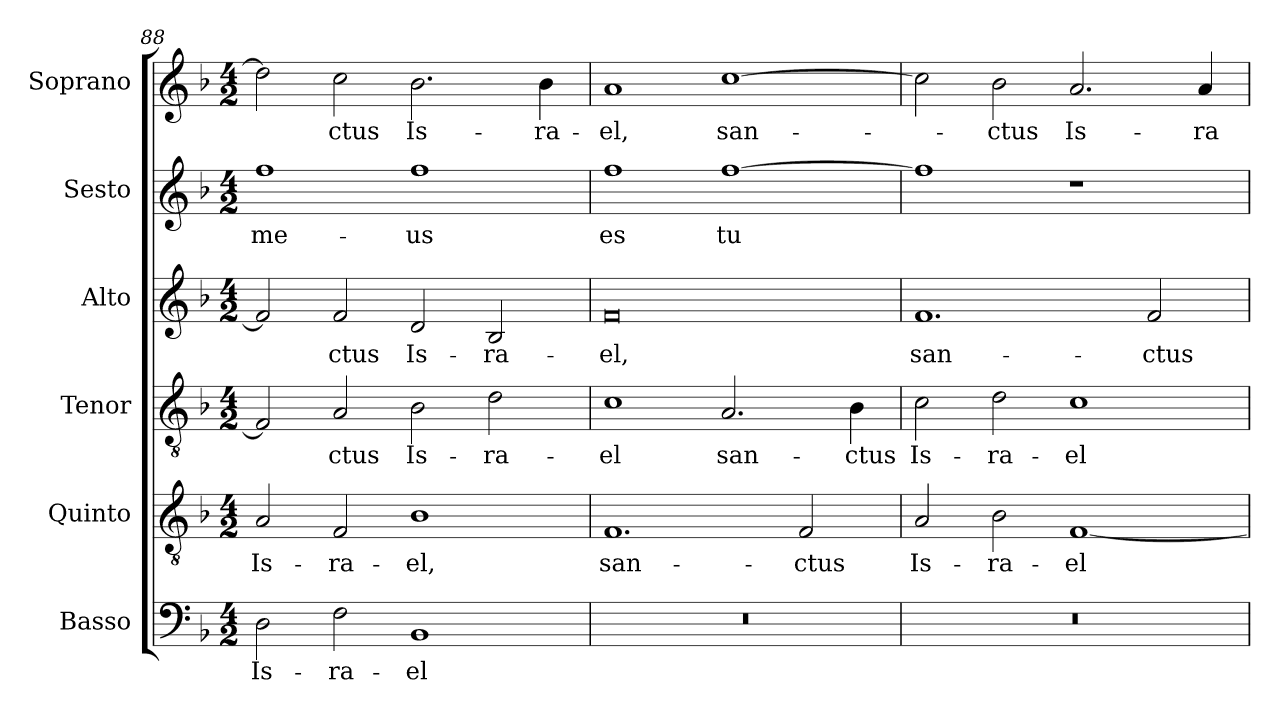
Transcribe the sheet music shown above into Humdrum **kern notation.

**kern	**text	**kern	**text	**kern	**text	**kern	**text	**kern	**text	**kern	**text
*part6	*part6	*part5	*part5	*part4	*part4	*part3	*part3	*part2	*part2	*part1	*part1
*staff6	*staff6	*staff5	*staff5	*staff4	*staff4	*staff3	*staff3	*staff2	*staff2	*staff1	*staff1
*I"Basso	*	*I"Quinto	*	*I"Tenor	*	*I"Alto	*	*I"Sesto	*	*I"Soprano	*
*I'B.	*	*I'Q.	*	*I'T.	*	*I'A.	*	*I'Ss.	*	*I'S.	*
*clefF4	*	*clefGv2	*	*clefGv2	*	*clefG2	*	*clefG2	*	*clefG2	*
*	*	*ITrd7c12	*	*ITrd7c12	*	*	*	*	*	*	*
*k[b-]	*	*k[b-]	*	*k[b-]	*	*k[b-]	*	*k[b-]	*	*k[b-]	*
*F:	*	*F:	*	*F:	*	*F:	*	*F:	*	*F:	*
*M4/2	*	*M4/2	*	*M4/2	*	*M4/2	*	*M4/2	*	*M4/2	*
=88	=88	=88	=88	=88	=88	=88	=88	=88	=88	=88	=88
!	!LO:LY:b:color=#000000	!	!	!	!	!	!	!	!	!	!
!	!	!	!LO:LY:b:color=#000000	!	!	!	!	!	!	!	!
!	!	!	!	!	!	!	!	!	!LO:LY:b:color=#000000	!	!
2Di\	Is-	2AAi/	Is-	2FFi/]	.	2fi/]	.	1ffi	me-	2ddi\]	.
!	!LO:LY:b:color=#000000	!	!	!	!	!	!	!	!	!	!
!	!	!	!LO:LY:b:color=#000000	!	!	!	!	!	!	!	!
!	!	!	!	!	!LO:LY:b:color=#000000	!	!	!	!	!	!
!	!	!	!	!	!	!	!LO:LY:b:color=#000000	!	!	!	!
!	!	!	!	!	!	!	!	!	!	!	!LO:LY:b:color=#000000
2Fi\	-ra-	2FFi/	-ra-	2AAi/	-ctus	2fi/	-ctus	.	.	2cci\	-ctus
!	!LO:LY:b:color=#000000	!	!	!	!	!	!	!	!	!	!
!	!	!	!LO:LY:b:color=#000000	!	!	!	!	!	!	!	!
!	!	!	!	!	!LO:LY:b:color=#000000	!	!	!	!	!	!
!	!	!	!	!	!	!	!LO:LY:b:color=#000000	!	!	!	!
!	!	!	!	!	!	!	!	!	!LO:LY:b:color=#000000	!	!
!	!	!	!	!	!	!	!	!	!	!	!LO:LY:b:color=#000000
1BB-i	-el	1BB-i	-el,	2BB-i\	Is-	2di/	Is-	1ffi	-us	2.b-i\	Is-
!	!	!	!	!	!LO:LY:b:color=#000000	!	!	!	!	!	!
!	!	!	!	!	!	!	!LO:LY:b:color=#000000	!	!	!	!
.	.	.	.	2Di\	-ra-	2B-i/	-ra-	.	.	.	.
!	!	!	!	!	!	!	!	!	!	!	!LO:LY:b:color=#000000
.	.	.	.	.	.	.	.	.	.	4b-i\	-ra-
=89	=89	=89	=89	=89	=89	=89	=89	=89	=89	=89	=89
!LO:N:vis=1	!	!	!	!	!	!	!	!	!	!	!
!	!	!	!LO:LY:b:color=#000000	!	!	!	!	!	!	!	!
!	!	!	!	!	!LO:LY:b:color=#000000	!	!	!	!	!	!
!	!	!	!	!	!	!	!LO:LY:b:color=#000000	!	!	!	!
!	!	!	!	!	!	!	!	!	!LO:LY:b:color=#000000	!	!
!	!	!	!	!	!	!	!	!	!	!	!LO:LY:b:color=#000000
0r	.	1.FFi	san-	1Ci	-el	0fi	-el,	1ffi	es	1ai	-el,
!	!	!	!	!	!LO:LY:b:color=#000000	!	!	!	!	!	!
!	!	!	!	!	!	!	!	!	!LO:LY:b:color=#000000	!	!
!	!	!	!	!	!	!	!	!	!	!	!LO:LY:b:color=#000000
.	.	.	.	2.AAi/	san-	.	.	[1ffi	tu	[1cci	san-
!	!	!	!LO:LY:b:color=#000000	!	!	!	!	!	!	!	!
.	.	2FFi/	-ctus	.	.	.	.	.	.	.	.
!	!	!	!	!	!LO:LY:b:color=#000000	!	!	!	!	!	!
.	.	.	.	4BB-i\	-ctus	.	.	.	.	.	.
=90	=90	=90	=90	=90	=90	=90	=90	=90	=90	=90	=90
!LO:N:vis=1	!	!	!	!	!	!	!	!	!	!	!
!	!	!	!LO:LY:b:color=#000000	!	!	!	!	!	!	!	!
!	!	!	!	!	!LO:LY:b:color=#000000	!	!	!	!	!	!
!	!	!	!	!	!	!	!LO:LY:b:color=#000000	!	!	!	!
0r	.	2AAi/	Is-	2Ci\	Is-	1.fi	san-	1ffi]	.	2cci\]	.
!	!	!	!LO:LY:b:color=#000000	!	!	!	!	!	!	!	!
!	!	!	!	!	!LO:LY:b:color=#000000	!	!	!	!	!	!
!	!	!	!	!	!	!	!	!	!	!	!LO:LY:b:color=#000000
.	.	2BB-i\	-ra-	2Di\	-ra-	.	.	.	.	2b-i\	-ctus
!	!	!	!LO:LY:b:color=#000000	!	!	!	!	!	!	!	!
!	!	!	!	!	!LO:LY:b:color=#000000	!	!	!	!	!	!
!	!	!	!	!	!	!	!	!	!	!	!LO:LY:b:color=#000000
.	.	[1FFi	-el	1Ci	-el	.	.	1r	.	2.ai/	Is-
!	!	!	!	!	!	!	!LO:LY:b:color=#000000	!	!	!	!
.	.	.	.	.	.	2fi/	-ctus	.	.	.	.
!	!	!	!	!	!	!	!	!	!	!	!LO:LY:b:color=#000000
.	.	.	.	.	.	.	.	.	.	4ai/	-ra-
=	=	=	=	=	=	=	=	=	=	=	=
*-	*-	*-	*-	*-	*-	*-	*-	*-	*-	*-	*-
